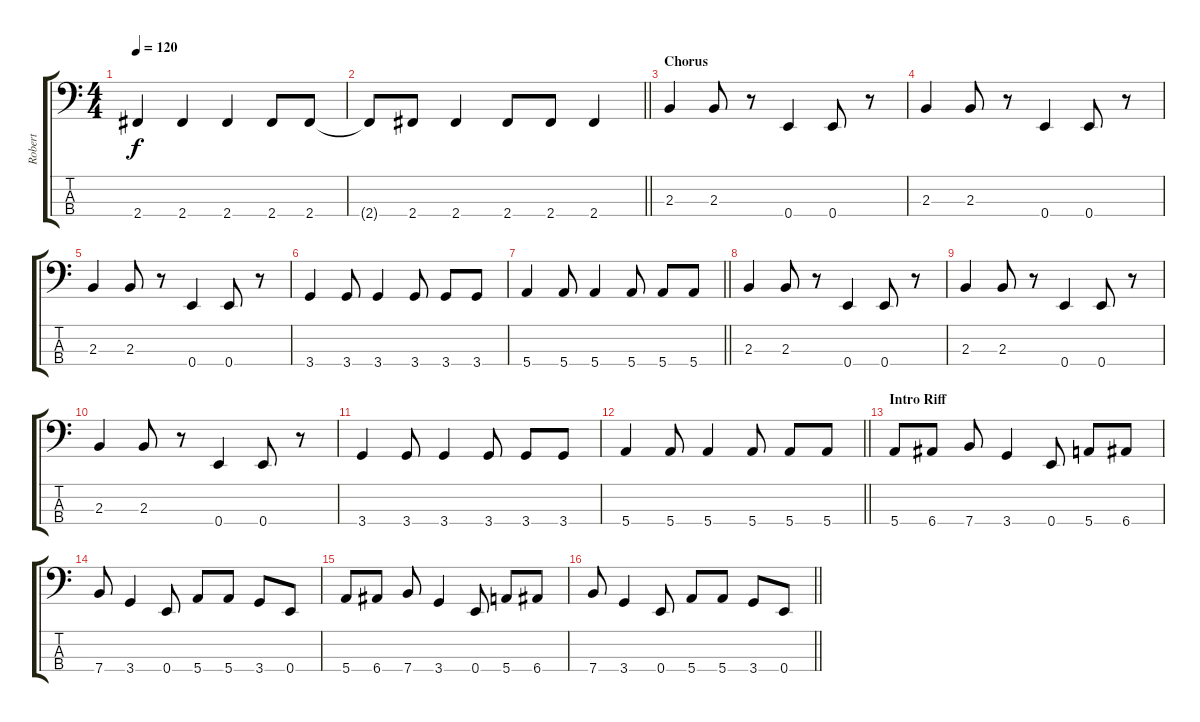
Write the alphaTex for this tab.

\track ("Robert" "Robert") {instrument electricbassfinger}
\staff {score tabs}
\tuning (G2 D2 A1 E1) {hide}
\ts (4 4)
\tempo 120
\clef f4
\ks c
2.4.4{dy f} 2.4.4 2.4.4 2.4.8 2.4.8 |
\barLineRight lightlight
2.4{t}.8 2.4.8 2.4.4 2.4.8 2.4.8 2.4.4 |
\section ("" "Chorus")
2.3.4 2.3.8 r.8 0.4.4 0.4.8 r.8 |
2.3.4 2.3.8 r.8 0.4.4 0.4.8 r.8 |
2.3.4 2.3.8 r.8 0.4.4 0.4.8 r.8 |
3.4.4 3.4.8 3.4.4 3.4.8 3.4.8 3.4.8 |
\barLineRight lightlight
5.4.4 5.4.8 5.4.4 5.4.8 5.4.8 5.4.8 |
\section ("" "")
2.3.4 2.3.8 r.8 0.4.4 0.4.8 r.8 |
2.3.4 2.3.8 r.8 0.4.4 0.4.8 r.8 |
2.3.4 2.3.8 r.8 0.4.4 0.4.8 r.8 |
3.4.4 3.4.8 3.4.4 3.4.8 3.4.8 3.4.8 |
\barLineRight lightlight
5.4.4 5.4.8 5.4.4 5.4.8 5.4.8 5.4.8 |
\section ("" "Intro Riff")
5.4.8 6.4.8 7.4.8 3.4.4 0.4.8 5.4.8 6.4.8 |
7.4.8 3.4.4 0.4.8 5.4.8 5.4.8 3.4.8 0.4.8 |
5.4.8 6.4.8 7.4.8 3.4.4 0.4.8 5.4.8 6.4.8 |
\barLineRight lightlight
7.4.8 3.4.4 0.4.8 5.4.8 5.4.8 3.4.8 0.4.8
